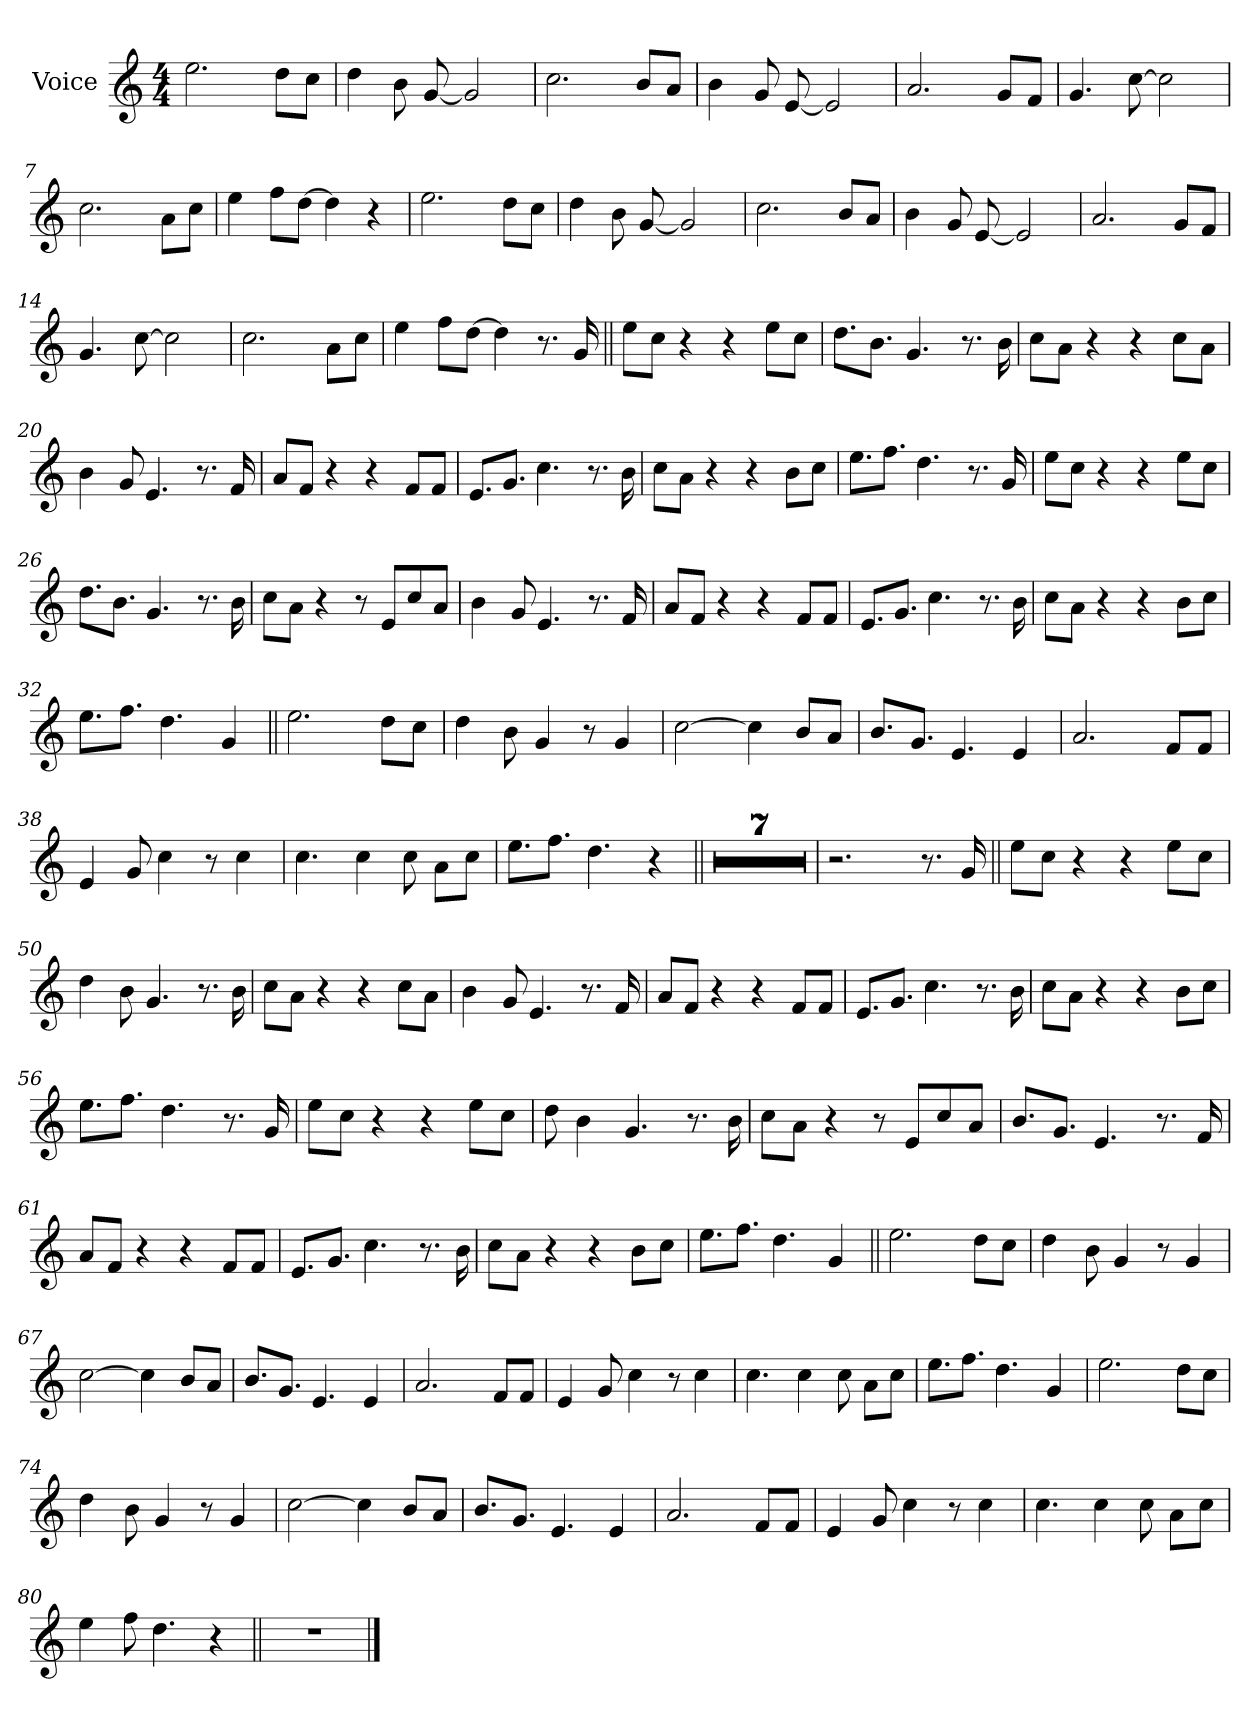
**kern
*part1
*staff1
*I"Voice
*I'Vc.
*clefG2
*k[]
*M4/4
*MM130
=1
2.ee!
8dd!L
8cc!J
=2
4dd!
8b!
[8g!
2g!]
=3
2.cc!
8b!L
8a!J
=4
4b!
8g!
[8e!
2e!]
=5
2.a!
8g!L
8f!J
=6
4.g!
[8cc!
2cc!]
=7
2.cc!
8a!L
8cc!J
=8
4ee!
8ff!L
[8dd!J
4dd!]
4r
=9
2.ee!
8dd!L
8cc!J
=10
4dd!
8b!
[8g!
2g!]
=11
2.cc!
8b!L
8a!J
=12
4b!
8g!
[8e!
2e!]
=13
2.a!
8g!L
8f!J
=14
4.g!
[8cc!
2cc!]
=15
2.cc!
8a!L
8cc!J
=16
4ee!
8ff!L
[8dd!J
4dd!]
8.r
16g
=17||
8eeL
8ccJ
4r
4r
8eeL
8ccJ
=18
8.ddL
8.bJ
4.g
8.r
16b
=19
8ccL
8aJ
4r
4r
8ccL
8aJ
=20
4b
8g
4.e
8.r
16f
=21
8aL
8fJ
4r
4r
8fL
8fJ
=22
8.eL
8.gJ
4.cc
8.r
16b
=23
8ccL
8aJ
4r
4r
8bL
8ccJ
=24
8.eeL
8.ffJ
4.dd
8.r
16g
=25
8eeL
8ccJ
4r
4r
8eeL
8ccJ
=26
8.ddL
8.bJ
4.g
8.r
16b
=27
8ccL
8aJ
4r
8r
8eL
8cc
8aJ
=28
4b
8g
4.e
8.r
16f
=29
8aL
8fJ
4r
4r
8fL
8fJ
=30
8.eL
8.gJ
4.cc
8.r
16b
=31
8ccL
8aJ
4r
4r
8bL
8ccJ
=32
8.eeL
8.ffJ
4.dd
4g
=33||
2.ee
8ddL
8ccJ
=34
4dd
8b
4g
8r
4g
=35
[2cc
4cc]
8bL
8aJ
=36
8.bL
8.gJ
4.e
4e
=37
2.a
8fL
8fJ
=38
4e
8g
4cc
8r
4cc
=39
4.cc
4cc
8cc
8aL
8ccJ
=40
8.eeL
8.ffJ
4.dd
4r
=41||
1r
=42
1r
=43
1r
=44
1r
=45
1r
=46
1r
=47
1r
=48
2.r
8.r
16g
=49||
8eeL
8ccJ
4r
4r
8eeL
8ccJ
=50
4dd
8b
4.g
8.r
16b
=51
8ccL
8aJ
4r
4r
8ccL
8aJ
=52
4b
8g
4.e
8.r
16f
=53
8aL
8fJ
4r
4r
8fL
8fJ
=54
8.eL
8.gJ
4.cc
8.r
16b
=55
8ccL
8aJ
4r
4r
8bL
8ccJ
=56
8.eeL
8.ffJ
4.dd
8.r
16g
=57
8eeL
8ccJ
4r
4r
8eeL
8ccJ
=58
8dd
4b
4.g
8.r
16b
=59
8ccL
8aJ
4r
8r
8eL
8cc
8aJ
=60
8.bL
8.gJ
4.e
8.r
16f
=61
8aL
8fJ
4r
4r
8fL
8fJ
=62
8.eL
8.gJ
4.cc
8.r
16b
=63
8ccL
8aJ
4r
4r
8bL
8ccJ
=64
8.eeL
8.ffJ
4.dd
4g
=65||
2.ee
8ddL
8ccJ
=66
4dd
8b
4g
8r
4g
=67
[2cc
4cc]
8bL
8aJ
=68
8.bL
8.gJ
4.e
4e
=69
2.a
8fL
8fJ
=70
4e
8g
4cc
8r
4cc
=71
4.cc
4cc
8cc
8aL
8ccJ
=72
8.eeL
8.ffJ
4.dd
4g
=73
2.ee
8ddL
8ccJ
=74
4dd
8b
4g
8r
4g
=75
[2cc
4cc]
8bL
8aJ
=76
8.bL
8.gJ
4.e
4e
=77
2.a
8fL
8fJ
=78
4e
8g
4cc
8r
4cc
=79
4.cc
4cc
8cc
8aL
8ccJ
=80
4ee
8ff
4.dd
4r
=81||
1r
==
*-
